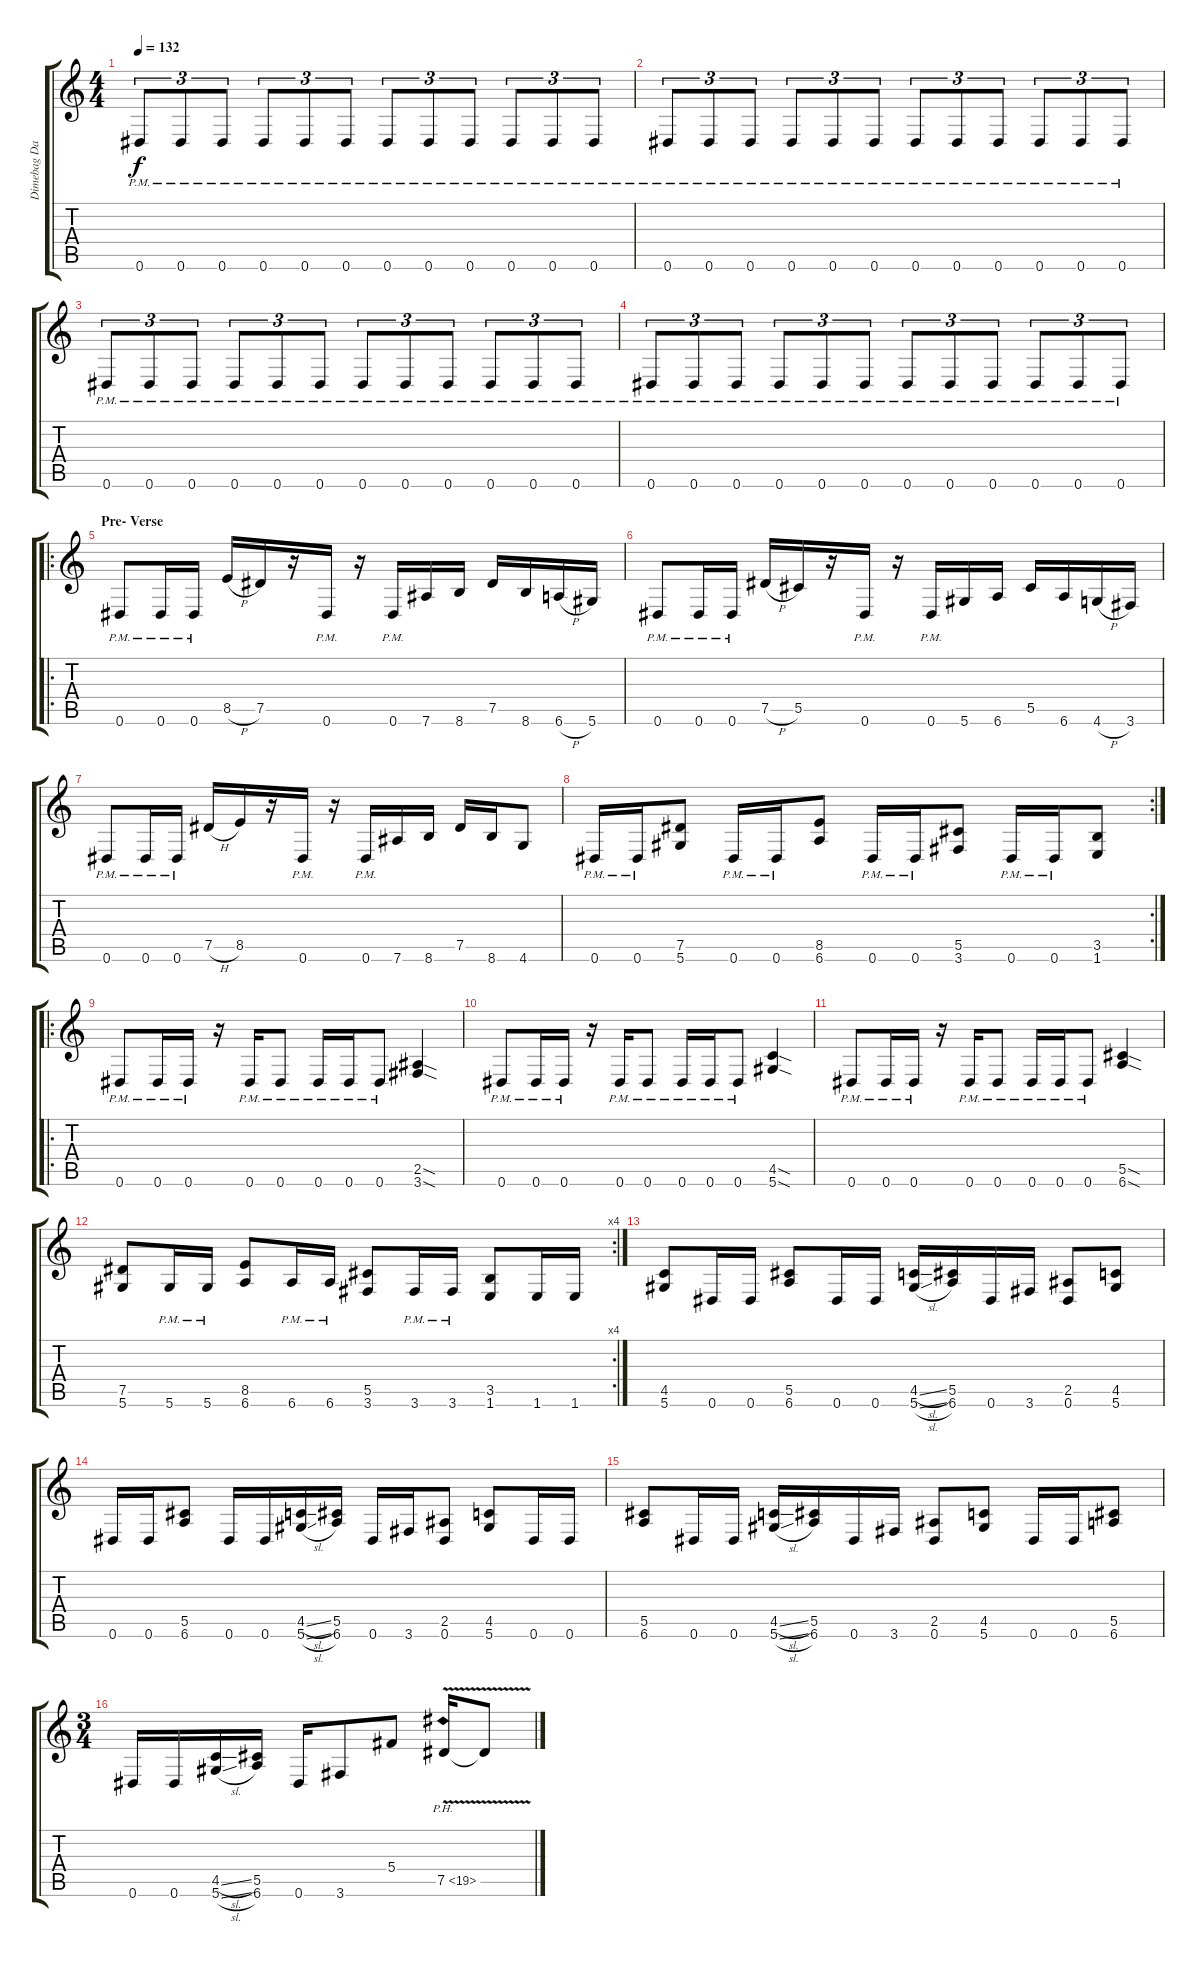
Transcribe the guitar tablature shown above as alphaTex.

\track ("Dimebag Darrel Lead" "Dimebag Da") {instrument distortionguitar}
\staff {score tabs}
\tuning (Eb4 Bb3 Gb3 Db3 Ab2 Eb2) {hide}
\ts (4 4)
\tempo 132
\clef g2
\ks c
0.6{pm}.8{tu (3 2) dy f instrument distortionguitar} 0.6{pm}.8{tu (3 2)} 0.6{pm}.8{tu (3 2)} 0.6{pm}.8{tu (3 2)} 0.6{pm}.8{tu (3 2)} 0.6{pm}.8{tu (3 2)} 0.6{pm}.8{tu (3 2)} 0.6{pm}.8{tu (3 2)} 0.6{pm}.8{tu (3 2)} 0.6{pm}.8{tu (3 2)} 0.6{pm}.8{tu (3 2)} 0.6{pm}.8{tu (3 2)} |
0.6{pm}.8{tu (3 2)} 0.6{pm}.8{tu (3 2)} 0.6{pm}.8{tu (3 2)} 0.6{pm}.8{tu (3 2)} 0.6{pm}.8{tu (3 2)} 0.6{pm}.8{tu (3 2)} 0.6{pm}.8{tu (3 2)} 0.6{pm}.8{tu (3 2)} 0.6{pm}.8{tu (3 2)} 0.6{pm}.8{tu (3 2)} 0.6{pm}.8{tu (3 2)} 0.6{pm}.8{tu (3 2)} |
0.6{pm}.8{tu (3 2)} 0.6{pm}.8{tu (3 2)} 0.6{pm}.8{tu (3 2)} 0.6{pm}.8{tu (3 2)} 0.6{pm}.8{tu (3 2)} 0.6{pm}.8{tu (3 2)} 0.6{pm}.8{tu (3 2)} 0.6{pm}.8{tu (3 2)} 0.6{pm}.8{tu (3 2)} 0.6{pm}.8{tu (3 2)} 0.6{pm}.8{tu (3 2)} 0.6{pm}.8{tu (3 2)} |
0.6{pm}.8{tu (3 2)} 0.6{pm}.8{tu (3 2)} 0.6{pm}.8{tu (3 2)} 0.6{pm}.8{tu (3 2)} 0.6{pm}.8{tu (3 2)} 0.6{pm}.8{tu (3 2)} 0.6{pm}.8{tu (3 2)} 0.6{pm}.8{tu (3 2)} 0.6{pm}.8{tu (3 2)} 0.6{pm}.8{tu (3 2)} 0.6{pm}.8{tu (3 2)} 0.6{pm}.8{tu (3 2)} |
\ro
\section ("" "Pre- Verse")
0.6{pm}.8 0.6{pm}.16 0.6{pm}.16 8.5{h}.16 7.5.16 r.16 0.6{pm}.16 r.16 0.6{pm}.16 7.6.16 8.6.16 7.5.16 8.6.16 6.6{h}.16 5.6.16 |
0.6{pm}.8 0.6{pm}.16 0.6{pm}.16 7.5{h}.16 5.5.16 r.16 0.6{pm}.16 r.16 0.6{pm}.16 5.6.16 6.6.16 5.5.16 6.6.16 4.6{h}.16 3.6.16 |
0.6{pm}.8 0.6{pm}.16 0.6{pm}.16 7.5{h}.16 8.5.16 r.16 0.6{pm}.16 r.16 0.6{pm}.16 7.6.16 8.6.16 7.5.16 8.6.16 4.6.8 |
\rc 2
0.6{pm}.16 0.6{pm}.16 (7.5 5.6).8 0.6{pm}.16 0.6{pm}.16 (8.5 6.6).8 0.6{pm}.16 0.6{pm}.16 (5.5 3.6).8 0.6{pm}.16 0.6{pm}.16 (3.5 1.6).8 |
\ro
0.6{pm}.8 0.6{pm}.16 0.6{pm}.16 r.16 0.6{pm}.16 0.6{pm}.8 0.6{pm}.16 0.6{pm}.16 0.6{pm}.8 (2.5{sod} 3.6{sod}).4 |
0.6{pm}.8 0.6{pm}.16 0.6{pm}.16 r.16 0.6{pm}.16 0.6{pm}.8 0.6{pm}.16 0.6{pm}.16 0.6{pm}.8 (4.5{sod} 5.6{sod}).4 |
0.6{pm}.8 0.6{pm}.16 0.6{pm}.16 r.16 0.6{pm}.16 0.6{pm}.8 0.6{pm}.16 0.6{pm}.16 0.6{pm}.8 (5.5{sod} 6.6{sod}).4 |
\rc 4
(7.5 5.6).8 5.6{pm}.16 5.6{pm}.16 (8.5 6.6).8 6.6{pm}.16 6.6{pm}.16 (5.5 3.6).8 3.6{pm}.16 3.6{pm}.16 (3.5 1.6).8 1.6.16 1.6.16 |
(4.5 5.6).8 0.6.16 0.6.16 (5.5 6.6).8 0.6.16 0.6.16 (4.5{sl} 5.6{sl}).16 (5.5 6.6).16 0.6.16 3.6.16 (2.5 0.6).8 (4.5 5.6).8 |
0.6.16 0.6.16 (5.5 6.6).8 0.6.16 0.6.16 (4.5{sl} 5.6{sl}).16 (5.5 6.6).16 0.6.16 3.6.16 (2.5 0.6).8 (4.5 5.6).8 0.6.16 0.6.16 |
(5.5 6.6).8 0.6.16 0.6.16 (4.5{sl} 5.6{sl}).16 (5.5 6.6).16 0.6.16 3.6.16 (2.5 0.6).8 (4.5 5.6).8 0.6.16 0.6.16 (5.5 6.6).8 |
\ts (3 4)
0.6.16 0.6.16 (4.5{sl} 5.6{sl}).16 (5.5 6.6).16 0.6.16 3.6.8 5.4.8 7.5{ph 12 v}.16 7.5{t}.8
